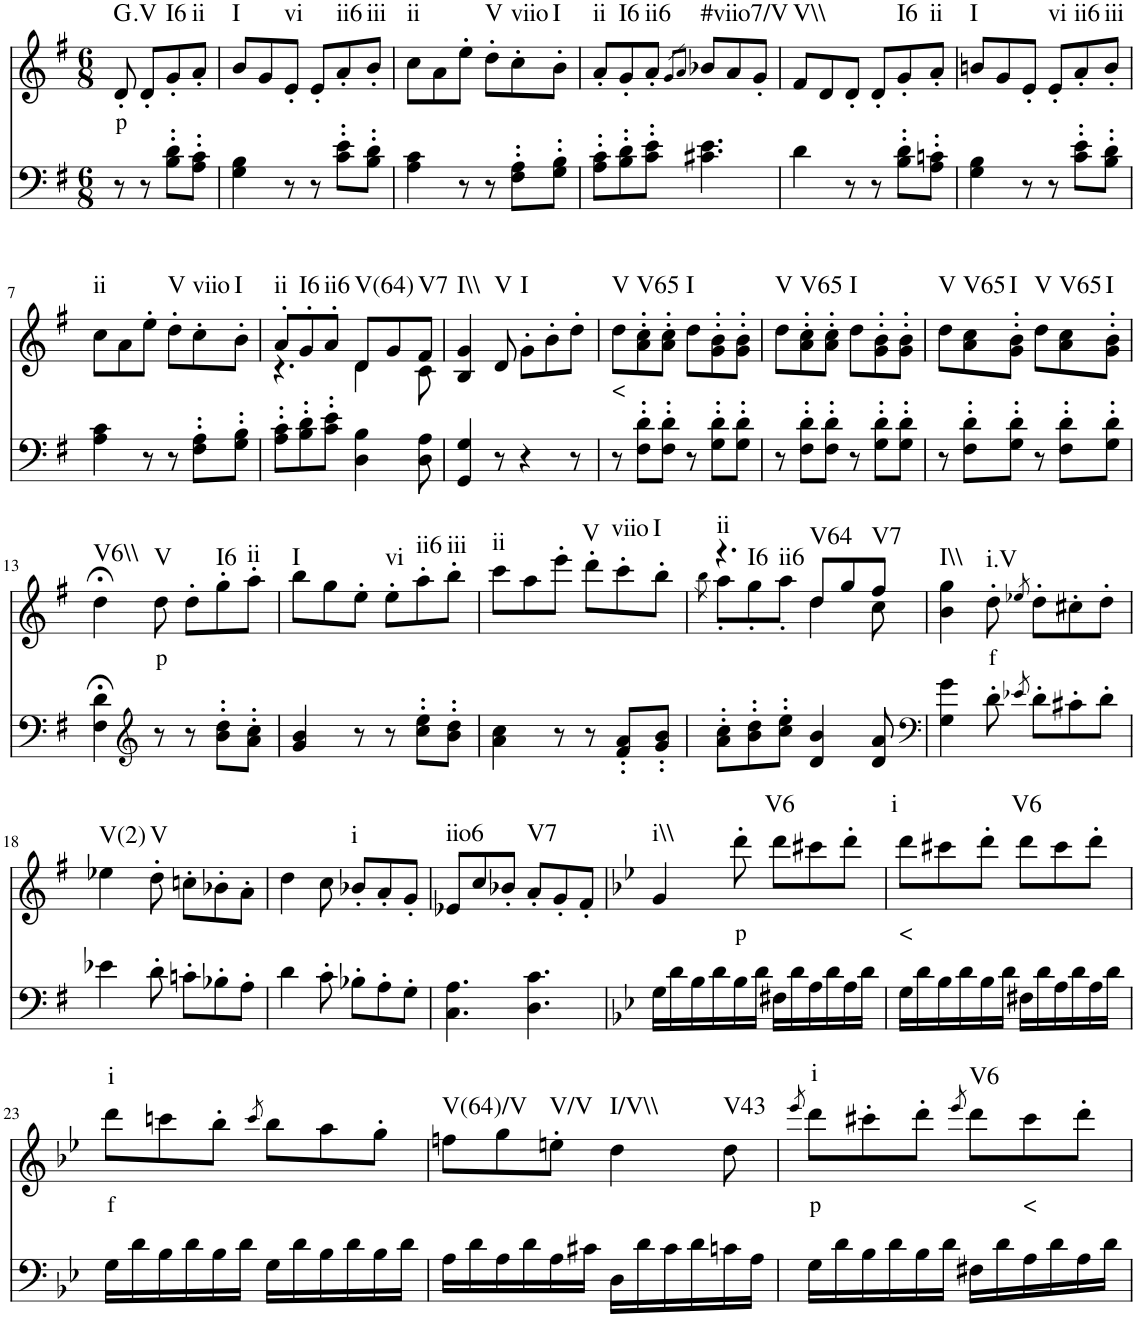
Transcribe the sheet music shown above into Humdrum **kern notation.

**kern	**kern	**text	**harte
*part2	*part1	*part1	*part1
*staff2	*staff1	*staff1	*
*I"Piano	*I"Piano	*	*
*I'Pno	*I'Pno	*	*
*clefF4	*clefG2	*	*
*k[f#]	*k[f#]	*	*
*G:	*G:	*	*
*M6/8	*M6/8	*	*
=1	=1	=1	=1
!	!	!LO:LY:b	!
8r	8d'/	p	G:maj
8r	8d'/L	.	.
!	!	!	!LO:H:kt=I6
8B\' 8d\'L	8g'/	.	N
!	!	!	!LO:H:kt=ii
8A\' 8c\'J	8a'/J	.	N
=2	=2	=2	=2
!	!	!	!LO:H:kt=I
4G\ 4B\	8b/L	.	N
.	8g/	.	.
!	!	!	!LO:H:kt=vi
8r	8e'/J	.	N
8r	8e'/L	.	.
!	!	!	!LO:H:kt=ii6
8c\' 8e\'L	8a'/	.	N
!	!	!	!LO:H:kt=iii
8B\' 8d\'J	8b'/J	.	N
=3	=3	=3	=3
!	!	!	!LO:H:kt=ii
4A\ 4c\	8cc\L	.	N
.	8a\	.	.
8r	8ee'\J	.	.
!	!	!	!LO:H:kt=V
8r	8dd'\L	.	N
!	!	!	!LO:H:kt=viio
8F#\' 8A\'L	8cc'\	.	N
!	!	!	!LO:H:kt=I
8G\' 8B\'J	8b'\J	.	N
=4	=4	=4	=4
!	!	!	!LO:H:kt=ii
8A\' 8c\'L	8a'/L	.	N
!	!	!	!LO:H:kt=I6
8B\' 8d\'	8g'/	.	N
!	!	!	!LO:H:kt=ii6
8c\' 8e\'J	8a'/J	.	N
.	8qg/L	.	.
.	8qa/J	.	.
!	!	!	!LO:H:kt=#viio7/V
4.c#X\ 4.e\	8b-X/L	.	N
.	8a/	.	.
.	8g'/J	.	.
=5	=5	=5	=5
!	!	!	!LO:H:kt=V\\
4d\	8f#/L	.	N
.	8d/	.	.
8r	8d'/J	.	.
8r	8d'/L	.	.
!	!	!	!LO:H:kt=I6
8B\' 8d\'L	8g'/	.	N
!	!	!	!LO:H:kt=ii
8A\' 8cn\'J	8a'/J	.	N
=6	=6	=6	=6
!	!	!	!LO:H:kt=I
4G\ 4B\	8bn/L	.	N
.	8g/	.	.
8r	8e'/J	.	.
!	!	!	!LO:H:kt=vi
8r	8e'/L	.	N
!	!	!	!LO:H:kt=ii6
8c\' 8e\'L	8a'/	.	N
!	!	!	!LO:H:kt=iii
8B\' 8d\'J	8b'/J	.	N
!!LO:LB:g=z
=7	=7	=7	=7
!	!	!	!LO:H:kt=ii
4A\ 4c\	8cc\L	.	N
.	8a\	.	.
8r	8ee'\J	.	.
!	!	!	!LO:H:kt=V
8r	8dd'\L	.	N
!	!	!	!LO:H:kt=viio
8F#\' 8A\'L	8cc'\	.	N
!	!	!	!LO:H:kt=I
8G\' 8B\'J	8b'\J	.	N
=8	=8	=8	=8
*	*^	*	*
!	!	!	!	!LO:H:kt=ii
8A\' 8c\'L	8a'/L	4.r	.	N
!	!	!	!	!LO:H:kt=I6
8B\' 8d\'	8g'/	.	.	N
!	!	!	!	!LO:H:kt=ii6
8c\' 8e\'J	8a'/J	.	.	N
!	!	!	!	!LO:H:kt=V(64)
4D\ 4B\	8d/L	4d\	.	N
.	8g/	.	.	.
!	!	!	!	!LO:H:kt=V7
8D\ 8A\	8f#/J	8c\	.	N
=9	=9	=9	=9	=9
!	!	!	!	!LO:H:kt=I\\
*	*v	*v	*	*
4GG/ 4G/	4B/ 4g/	.	N
!	!	!	!LO:H:kt=V
8r	8d/	.	N
!	!	!	!LO:H:kt=I
4r	8g'\L	.	N
.	8b'\	.	.
8r	8dd'\J	.	.
=10	=10	=10	=10
!	!	!LO:LY:b	!LO:H:kt=V
8r	8dd\L	<	N
!	!	!	!LO:H:kt=V65
8F#\' 8d\'L	8a\' 8cc\'	.	N
8F#\' 8d\'J	8a\' 8cc\'J	.	.
!	!	!	!LO:H:kt=I
8r	8dd\L	.	N
8G\' 8d\'L	8g\' 8b\'	.	.
8G\' 8d\'J	8g\' 8b\'J	.	.
=11	=11	=11	=11
!	!	!	!LO:H:kt=V
8r	8dd\L	.	N
!	!	!	!LO:H:kt=V65
8F#\' 8d\'L	8a\' 8cc\'	.	N
8F#\' 8d\'J	8a\' 8cc\'J	.	.
!	!	!	!LO:H:kt=I
8r	8dd\L	.	N
8G\' 8d\'L	8g\' 8b\'	.	.
8G\' 8d\'J	8g\' 8b\'J	.	.
=12	=12	=12	=12
!	!	!	!LO:H:kt=V
8r	8dd\L	.	N
!	!	!	!LO:H:kt=V65
8F#\' 8d\'L	8a\ 8cc\	.	N
!	!	!	!LO:H:kt=I
8G\' 8d\'J	8g\' 8b\'J	.	N
!	!	!	!LO:H:kt=V
8r	8dd\L	.	N
!	!	!	!LO:H:kt=V65
8F#\' 8d\'L	8a\ 8cc\	.	N
!	!	!	!LO:H:kt=I
8G\' 8d\'J	8g\' 8b\'J	.	N
!!LO:LB:g=z
=13	=13	=13	=13
!	!	!	!LO:H:kt=V6\\
4F#\;< 4d\;<	4dd;<\	.	N
*clefG2	*	*	*
!	!	!LO:LY:b	!LO:H:kt=V
8r	8dd\	p	N
8r	8dd'\L	.	.
!	!	!	!LO:H:kt=I6
8b\' 8dd\'L	8gg'\	.	N
!	!	!	!LO:H:kt=ii
8a\' 8cc\'J	8aa'\J	.	N
=14	=14	=14	=14
!	!	!	!LO:H:kt=I
4g/ 4b/	8bb\L	.	N
.	8gg\	.	.
8r	8ee'\J	.	.
!	!	!	!LO:H:kt=vi
8r	8ee'\L	.	N
!	!	!	!LO:H:kt=ii6
8cc\' 8ee\'L	8aa'\	.	N
!	!	!	!LO:H:kt=iii
8b\' 8dd\'J	8bb'\J	.	N
=15	=15	=15	=15
!	!	!	!LO:H:kt=ii
4a\ 4cc\	8ccc\L	.	N
.	8aa\	.	.
8r	8eee'\J	.	.
!	!	!	!LO:H:kt=V
8r	8ddd'\L	.	N
!	!	!	!LO:H:kt=viio
8f#/' 8a/'L	8ccc'\	.	N
!	!	!	!LO:H:kt=I
8g/' 8b/'J	8bb'\J	.	N
=16	=16	=16	=16
*	*^	*	*
.	.	8qbb\	.	.
!	!	!	!	!LO:H:n=1:kt=ii
!	!	!	!	!LO:H:n=2:kt=I6
!	!	!	!	!LO:H:n=3:kt=ii6
8a\' 8cc\'L	4.r	8aa'\L	.	N N N
8b\' 8dd\'	.	8gg'\	.	.
8cc\' 8ee\'J	.	8aa'\J	.	.
!	!	!	!	!LO:H:kt=V64
4d/ 4b/	8dd/L	4dd\	.	N
.	8gg/	.	.	.
!	!	!	!	!LO:H:kt=V7
8d/ 8a/	8ff#/J	8cc\	.	N
*	*v	*v	*	*
=17	=17	=17	=17
*clefF4	*	*	*
*	*^	*	*
!	!	!	!	!LO:H:kt=I\\
*	*v	*v	*	*
4G\ 4g\	4b\ 4gg\	.	N
!	!	!LO:LY:b	!LO:H:kt=i.V
8d'\	8dd'\	f	N
8qe-X/	8qee-X/	.	.
8d'\L	8dd'\L	.	.
8c#X'\	8cc#X'\	.	.
8d'\J	8dd'\J	.	.
!!LO:LB:g=z
=18	=18	=18	=18
!	!	!	!LO:H:kt=V(2)
4e-X\	4ee-X\	.	N
!	!	!	!LO:H:kt=V
8d'\	8dd'\	.	N
8cn'\L	8ccn'\L	.	.
8B-X'\	8b-X'\	.	.
8A'\J	8a'\J	.	.
=19	=19	=19	=19
4d\	4dd\	.	.
8c'\	8cc\	.	.
!	!	!	!LO:H:kt=i
8B-X'\L	8b-X'/L	.	N
8A'\	8a'/	.	.
8G'\J	8g'/J	.	.
=20	=20	=20	=20
!	!	!	!LO:H:kt=iio6
4.C\ 4.A\	8e-X/L	.	N
.	8cc/	.	.
.	8b-X'/J	.	.
!	!	!	!LO:H:kt=V7
4.D\ 4.c\	8a'/L	.	N
.	8g'/	.	.
.	8f#'/J	.	.
=21	=21	=21	=21
*k[b-e-]	*k[b-e-]	*	*
*g:	*g:	*	*
!	!	!	!LO:H:kt=i\\
16G\LL	4g/	.	N
16d\	.	.	.
16B-\	.	.	.
16d\	.	.	.
!	!	!LO:LY:b	!
16B-\	8ddd'\	p	.
16d\JJ	.	.	.
!	!	!	!LO:H:kt=V6
16F#X\LL	8ddd\L	.	N
16d\	.	.	.
16A\	8ccc#X\	.	.
16d\	.	.	.
16A\	8ddd'\J	.	.
16d\JJ	.	.	.
=22	=22	=22	=22
!	!	!LO:LY:b	!LO:H:kt=i
16G\LL	8ddd\L	<	N
16d\	.	.	.
16B-\	8ccc#X\	.	.
16d\	.	.	.
16B-\	8ddd'\J	.	.
16d\JJ	.	.	.
!	!	!	!LO:H:kt=V6
16F#X\LL	8ddd\L	.	N
16d\	.	.	.
16A\	8ccc#\	.	.
16d\	.	.	.
16A\	8ddd'\J	.	.
16d\JJ	.	.	.
!!LO:LB:g=z
=23	=23	=23	=23
!	!	!LO:LY:b	!LO:H:kt=i
16G\LL	8ddd\L	f	N
16d\	.	.	.
16B-\	8cccn\	.	.
16d\	.	.	.
16B-\	8bb-'\J	.	.
16d\JJ	.	.	.
.	8qccc/	.	.
16G\LL	8bb-\L	.	.
16d\	.	.	.
16B-\	8aa\	.	.
16d\	.	.	.
16B-\	8gg'\J	.	.
16d\JJ	.	.	.
=24	=24	=24	=24
!	!	!	!LO:H:kt=V(64)/V
16A\LL	8ffn\L	.	N
16d\	.	.	.
16A\	8gg\	.	.
16d\	.	.	.
!	!	!	!LO:H:kt=V/V
16A\	8een'\J	.	N
16c#X\JJ	.	.	.
!	!	!	!LO:H:kt=I/V\\
16D\LL	4dd\	.	N
16d\	.	.	.
16c#\	.	.	.
16d\	.	.	.
!	!	!	!LO:H:kt=V43
16cn\	8dd\	.	N
16A\JJ	.	.	.
=25	=25	=25	=25
.	8qeee-/	.	.
!	!	!LO:LY:b	!LO:H:kt=i
16G\LL	8ddd\L	p	N
16d\	.	.	.
16B-\	8ccc#X'\	.	.
16d\	.	.	.
16B-\	8ddd'\J	.	.
16d\JJ	.	.	.
.	8qeee-/	.	.
!	!	!	!LO:H:kt=V6
16F#X\LL	8ddd\L	.	N
16d\	.	.	.
!	!	!LO:LY:b	!
16A\	8ccc#\	<	.
16d\	.	.	.
16A\	8ddd'\J	.	.
16d\JJ	.	.	.
=	=	=	=
*-	*-	*-	*-
